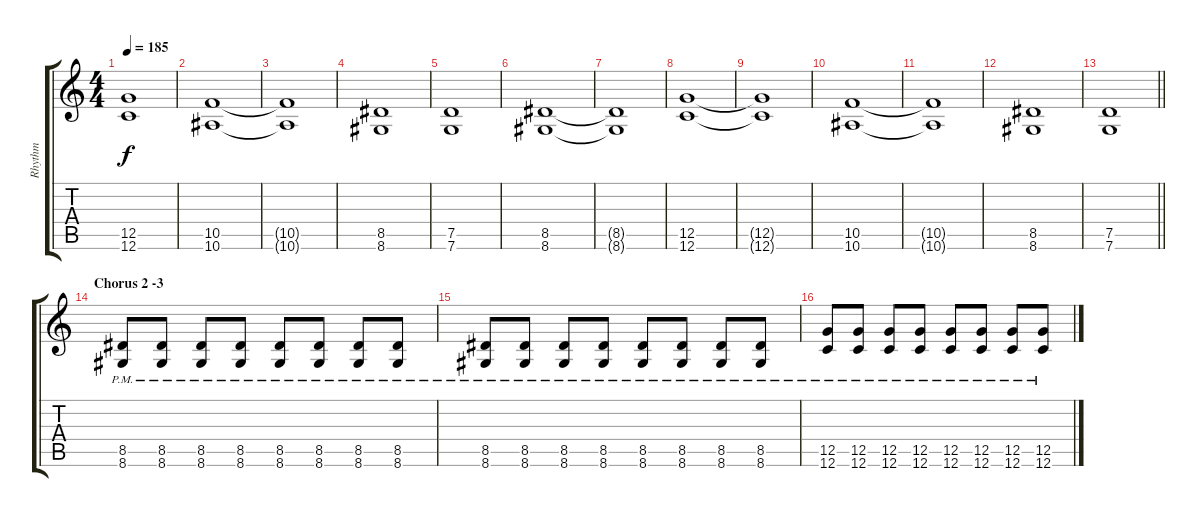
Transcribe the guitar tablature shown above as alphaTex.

\track ("Rhythm" "Rhythm") {instrument overdrivenguitar}
\staff {score tabs}
\tuning (D4 A3 F3 C3 G2 C2) {hide}
\ts (4 4)
\tempo 185
\clef g2
\ks c
(12.5{t} 12.6{t}).1{dy f} |
(10.5 10.6).1 |
(10.5{t} 10.6{t}).1 |
(8.5 8.6).1 |
(7.5 7.6).1 |
(8.5 8.6).1 |
(8.5{t} 8.6{t}).1 |
(12.5 12.6).1 |
(12.5{t} 12.6{t}).1 |
(10.5 10.6).1 |
(10.5{t} 10.6{t}).1 |
(8.5 8.6).1 |
\barLineRight lightlight
(7.5 7.6).1 |
\section ("" "Chorus 2 -3")
(8.5{pm} 8.6{pm}).8 (8.5{pm} 8.6{pm}).8 (8.5{pm} 8.6{pm}).8 (8.5{pm} 8.6{pm}).8 (8.5{pm} 8.6{pm}).8 (8.5{pm} 8.6{pm}).8 (8.5{pm} 8.6{pm}).8 (8.5{pm} 8.6{pm}).8 |
(8.5{pm} 8.6{pm}).8 (8.5{pm} 8.6{pm}).8 (8.5{pm} 8.6{pm}).8 (8.5{pm} 8.6{pm}).8 (8.5{pm} 8.6{pm}).8 (8.5{pm} 8.6{pm}).8 (8.5{pm} 8.6{pm}).8 (8.5{pm} 8.6{pm}).8 |
(12.5{pm} 12.6{pm}).8 (12.5{pm} 12.6{pm}).8 (12.5{pm} 12.6{pm}).8 (12.5{pm} 12.6{pm}).8 (12.5{pm} 12.6{pm}).8 (12.5{pm} 12.6{pm}).8 (12.5{pm} 12.6{pm}).8 (12.5{pm} 12.6{pm}).8
